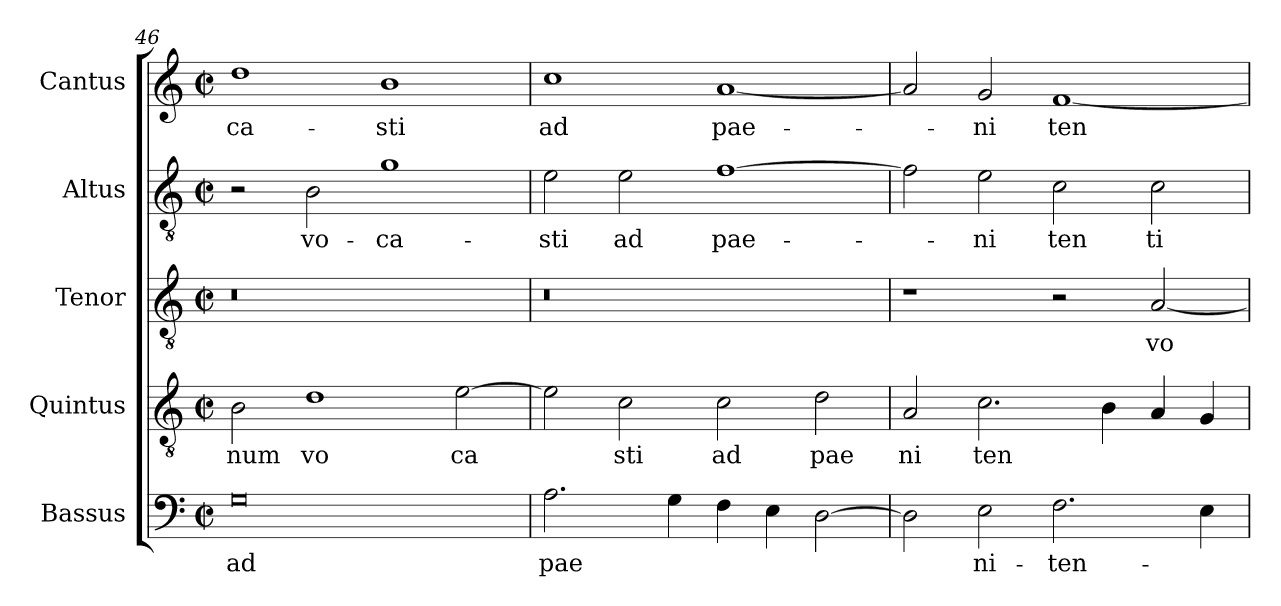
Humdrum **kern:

**kern	**text	**kern	**text	**kern	**text	**kern	**text	**kern	**text
*part5	*part5	*part4	*part4	*part3	*part3	*part2	*part2	*part1	*part1
*staff5	*staff5	*staff4	*staff4	*staff3	*staff3	*staff2	*staff2	*staff1	*staff1
*I"Bassus	*	*I"Quintus	*	*I"Tenor	*	*I"Altus	*	*I"Cantus	*
*clefF4	*	*clefGv2	*	*clefGv2	*	*clefGv2	*	*clefG2	*
*M2/2	*	*M2/2	*	*M2/2	*	*M2/2	*	*M2/2	*
*met(c|)	*	*met(c|)	*	*met(c|)	*	*met(c|)	*	*met(c|)	*
=46	=46	=46	=46	=46	=46	=46	=46	=46	=46
!	!LO:LY:b:cj	!	!LO:LY:b:cj	!	!	!	!	!	!LO:LY:b:cj
0G	ad	2B\	num	0r	.	2r	.	1dd	-ca-
!	!	!	!LO:LY:b:cj	!	!	!	!LO:LY:b:cj	!	!
.	.	1d	vo	.	.	2B\	vo-	.	.
!	!	!	!	!	!	!	!LO:LY:b:cj	!	!LO:LY:b:cj
.	.	.	.	.	.	1g	-ca-	1b	-sti
!	!	!	!LO:LY:b:cj	!	!	!	!	!	!
.	.	[>2e\	ca	.	.	.	.	.	.
=47	=47	=47	=47	=47	=47	=47	=47	=47	=47
!	!LO:LY:b	!	!	!	!	!	!LO:LY:b:cj	!	!LO:LY:b:cj
2.A\	pae	2e\]	.	0r	.	2e\	-sti	1cc	ad
!	!	!	!LO:LY:b:cj	!	!	!	!LO:LY:b:cj	!	!
.	.	2c\	sti	.	.	2e\	ad	.	.
4G\	.	.	.	.	.	.	.	.	.
!	!	!	!LO:LY:b:cj	!	!	!	!LO:LY:b:cj	!	!LO:LY:b:cj
4F\	.	2c\	ad	.	.	[>1f	pae-	[>1a	pae-
4E\	.	.	.	.	.	.	.	.	.
!	!	!	!LO:LY:b:cj	!	!	!	!	!	!
[>2D\	.	2d\	pae	.	.	.	.	.	.
!!LO:LB:g=z
=48	=48	=48	=48	=48	=48	=48	=48	=48	=48
!	!	!	!LO:LY:b:cj	!	!	!	!	!	!
2D\]	.	2A/	ni	1r	.	2f\]	.	2a/]	.
!	!LO:LY:b:cj	!	!LO:LY:b	!	!	!	!LO:LY:b:cj	!	!LO:LY:b:cj
2E\	ni-	2.c\	ten	.	.	2e\	-ni	2g/	-ni
!	!LO:LY:b	!	!	!	!	!	!LO:LY:b:cj	!	!LO:LY:b:cj
2.F\	-ten-	.	.	2r	.	2c\	ten	[<1f	ten
.	.	4B\	.	.	.	.	.	.	.
!	!	!	!	!	!LO:LY:b:cj	!	!LO:LY:b:cj	!	!
.	.	4A/	.	[<2A/	vo	2c\	ti	.	.
4E\	.	4G/	.	.	.	.	.	.	.
=	=	=	=	=	=	=	=	=	=
*-	*-	*-	*-	*-	*-	*-	*-	*-	*-
